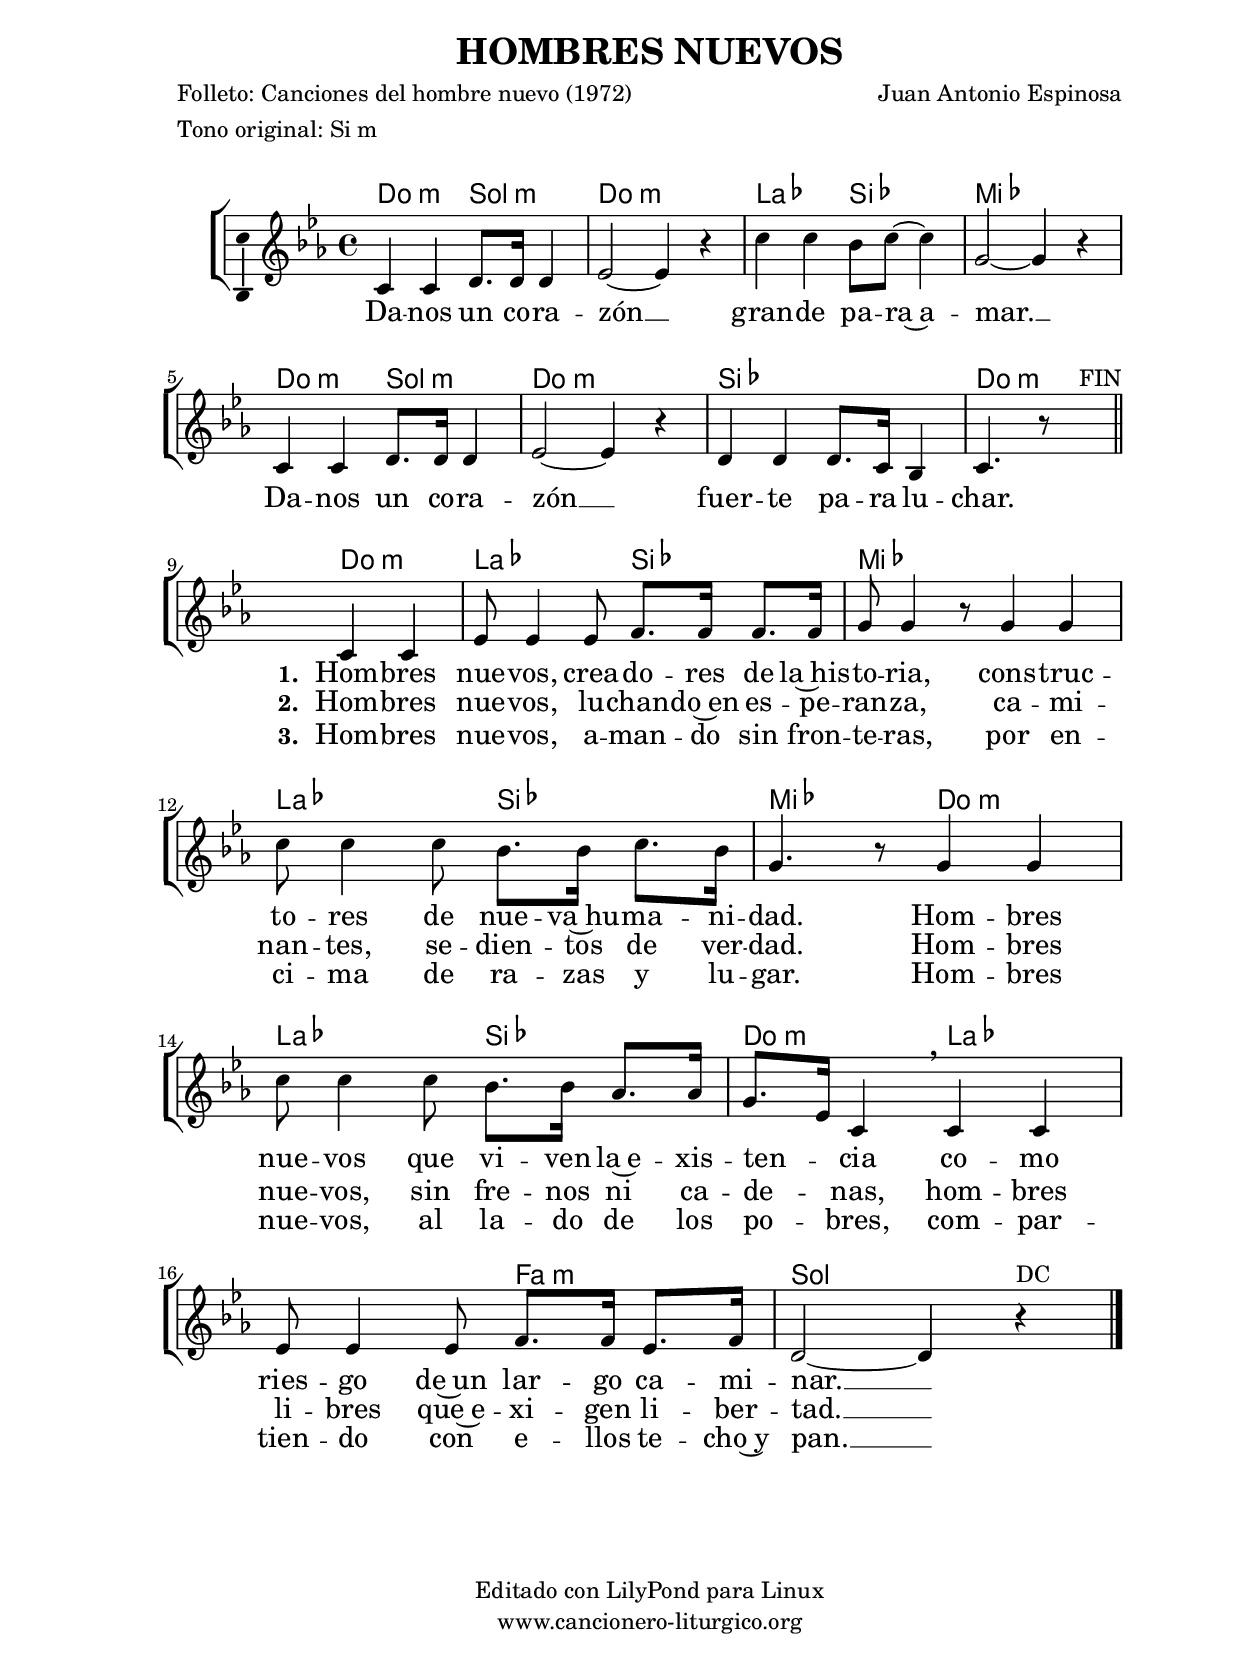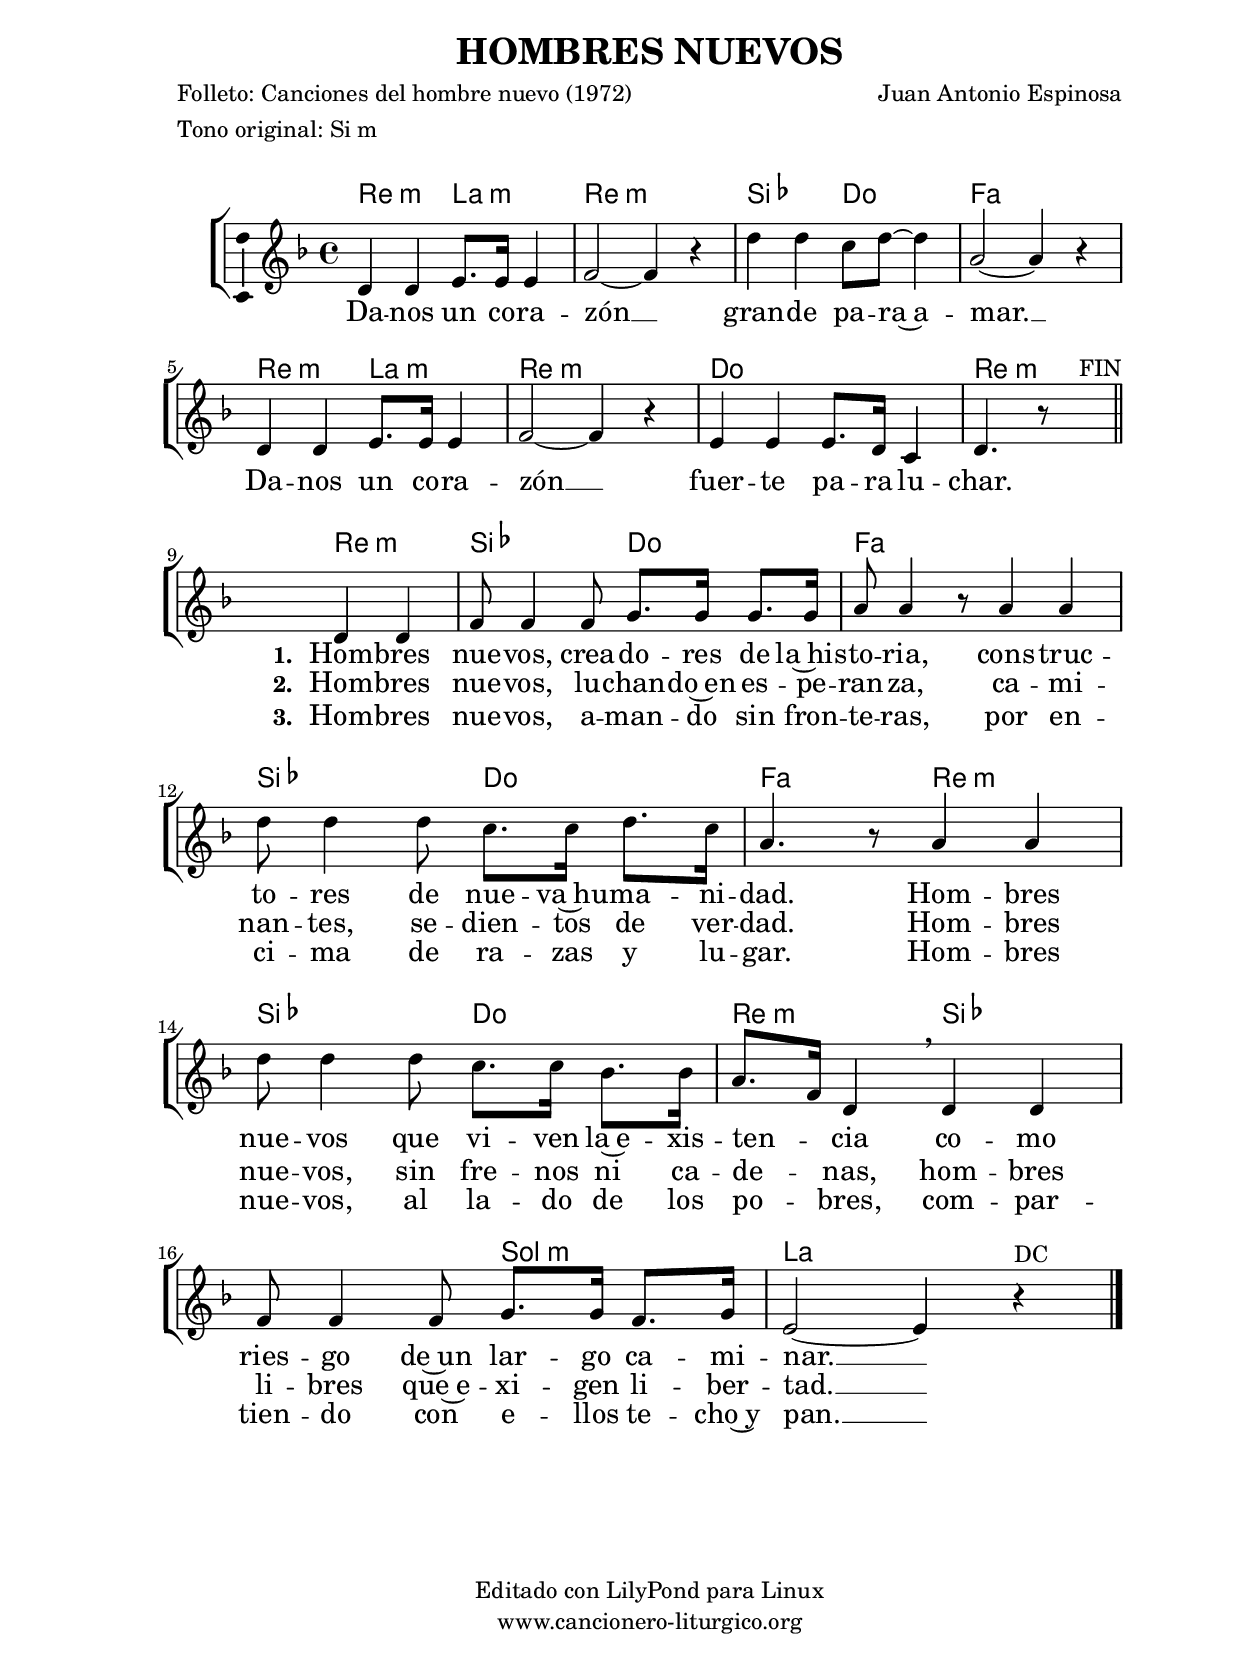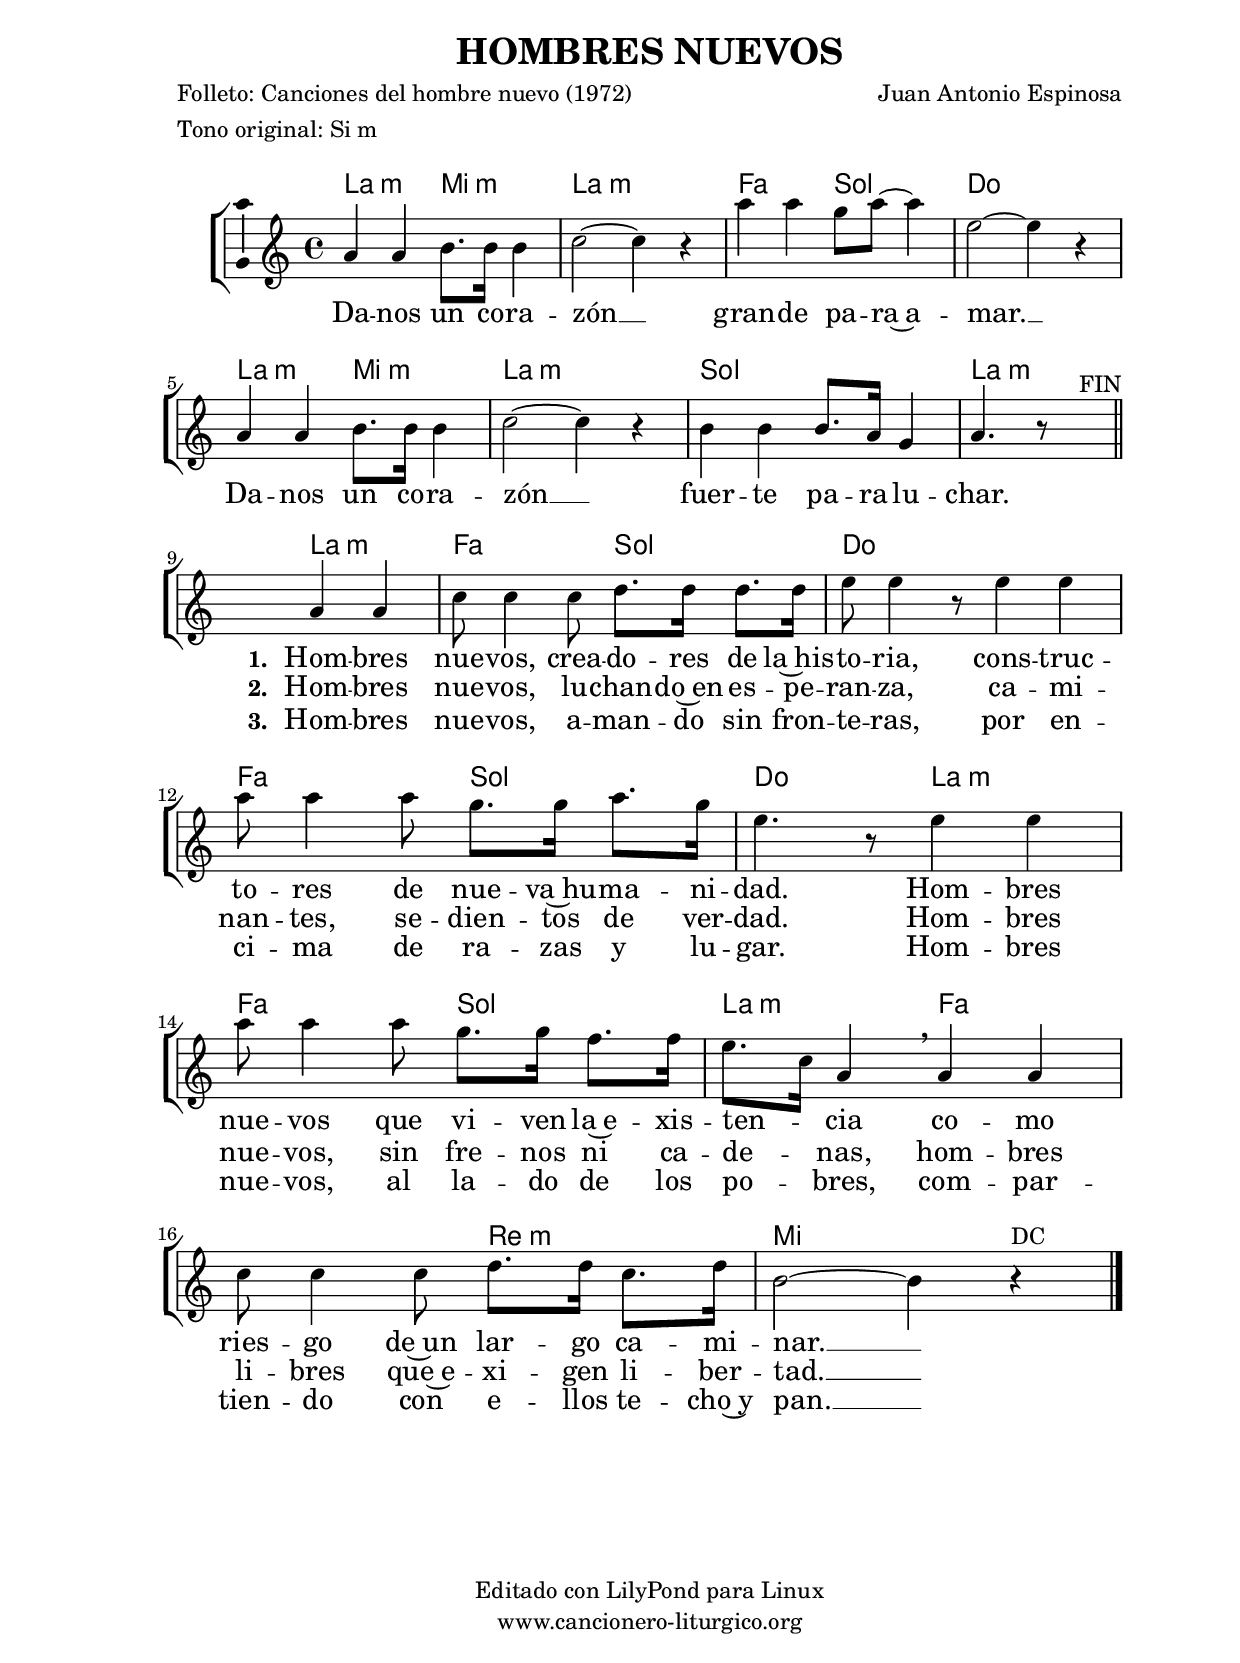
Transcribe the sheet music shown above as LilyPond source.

%
%para convertir .midi en .wav:
%timidity filename.midi -Ow -o finename.wav
%
%
%Para convertir de .wav a .mp3:
%lame -h -m j filename.wav
%
%
%para escuchar el midi:
%timidity nombrefichero.midi
%


%versión de lilypond para la que se ha escrito esta partitura:
\version "2.16.0"

	%Tamaño papel
	#(set-default-paper-size "a4")
	%Tamaño partitura
	#(set-global-staff-size 20)
	%No responde al pulsar sobre una nota
	#(ly:set-option 'point-and-click #f)

%parámetros del encabezamiento:
\header {
	title = "HOMBRES NUEVOS"
	subtitle = ""
	composer = "Juan Antonio Espinosa"
	poet = "Folleto: Canciones del hombre nuevo (1972)"
	meter = "Tono original: Si m"
	arranger = ""
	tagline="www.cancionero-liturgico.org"
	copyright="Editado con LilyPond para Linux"
	}

%parámetros asociados al papel:
\paper  {
	oddHeaderMarkup = \markup {\fill-line { \on-the-fly #not-first-page \fromproperty #'header:title \on-the-fly #not-first-page \fromproperty #'header:composer }}
	evenHeaderMarkup = \markup {\fill-line { \fromproperty #'header:composer \fromproperty #'header:title }}
	#(set-paper-size "a4")
	print-page-number = ##f
	first-page-number = 1
	print-first-page-number = ##f
%	head-separation = 3.0 \cm
	top-margin = 2.0 \cm
	bottom-margin = 0.5\cm
%%%	bottom-margin = -2.25\cm
	left-margin = 3.0 \cm
	line-width = 16.0 \cm 
	indent = 8\mm
	interscoreline = 2.\mm
	between-system-space = 15\mm
%	para que las partituras no llenen la hoja:
	ragged-bottom = ##t
%	idem para la última hoja:
	ragged-last-bottom = ##f
%	para que las partituras llenen el ancho del papel:
	ragged-last = ##f
	after-title-space = 2.5 \cm
%page-count=1
system-count=6

	%Flexible Vertical Spacing
%	markup-markup-spacing =
%	#'((basic-distance . 15) (minimum-distance . 15) (padding . 3))
	markup-system-spacing =
	#'((basic-distance . 15) (minimum-distance . 15) (padding . 3))
	system-system-spacing =
	#'((basic-distance . 15) (minimum-distance . 15) (padding . 3))
	score-system-spacing =
	#'((basic-distance . 15) (minimum-distance . 15) (padding . 5))
%	top-system-spacing = % header
%	#'((basic-distance . 8) (minimum-distance . 0) (padding . 0))
%	top-markup-spacing =
%	#'((basic-distance . 20) (minimum-distance . 20) (padding . 0))
	last-bottom-spacing = % footer
	#'((basic-distance . 5) (minimum-distance . 5) (padding . 0))
%	score-markup-spacing =
%	#'((basic-distance . 16) (minimum-distance . 13) (padding . 0))

	}


%parámetros que afectan a toda la partitura:
global =  {
	%clave de sol (G):
	\clef G
	%armadura:
	\transpose b c
	\key b \minor
	\tempo 4=120
	\set Score.tempoHideNote = ##t
	}


acordes = {
	\italianChords
	\chordmode {
	\transpose b c
{

b2:m fis:m b:m s g a d s
b2:m fis:m b:m s a s b:m s

s2 b:m g a d s g a d b:m g a b:m g s e:m fis s

	}
	}
}

melodia = 

	\transpose b c
{
	\relative c''{
	\time 4/4

b4 b cis8. cis16 cis4
d2~d4 r4
b'4 b a8 b~b4
fis2~fis4 r4

\break

b,4 b cis8. cis16 cis4
d2~d4 r4
cis4 cis cis8. b16 a4
b4. r8 s2^"FIN"

\break
\bar "||"

s2 b4 b
d8 d4 d8 e8. e16 e8. e16
fis8 fis4 r8 fis4 fis
b8 b4 b8 a8. a16 b8. a16
fis4. r8 fis4 fis
b8 b4 b8 a8. a16 g8. g16
fis8. d16 b4 \breathe b4 b
d8 d4 d8 e8. e16 d8. e16
cis2~cis4 r4^"DC"

\bar "|."
	}
	}


texto = \lyricmode {

Da -- nos un co -- ra -- zón __
gran -- de pa -- ra~a -- mar. __
Da -- nos un co -- ra -- zón __
fuer -- te pa -- ra lu -- char.

\set stanza =#"1. " Hom -- bres nue -- vos,
crea -- do -- res de la~his -- to -- ria,
cons -- truc -- to -- res de nue -- va~hu -- ma -- ni -- dad.
Hom -- bres nue -- vos
que vi -- ven la~e -- xis -- ten -- _ cia
co -- mo ries -- go de~un lar -- go ca -- mi -- nar. __

	}

textodos = \lyricmode {

\skip1 \skip1 \skip1 \skip1 \skip1 \skip1
\skip1 \skip1 \skip1 \skip1 \skip1 \skip1
\skip1 \skip1 \skip1 \skip1 \skip1 \skip1
\skip1 \skip1 \skip1 \skip1 \skip1

\set stanza =#"2. " Hom -- bres nue -- vos,
lu -- chan -- do~en es -- pe -- ran -- za,
ca -- mi -- nan -- tes, se -- dien -- tos de ver -- dad.
Hom -- bres nue -- vos,
sin fre -- nos ni ca -- de -- _ nas,
hom -- bres li -- bres que~e -- xi -- gen li -- ber -- tad. __

	}

textotres = \lyricmode {

\skip1 \skip1 \skip1 \skip1 \skip1 \skip1
\skip1 \skip1 \skip1 \skip1 \skip1 \skip1
\skip1 \skip1 \skip1 \skip1 \skip1 \skip1
\skip1 \skip1 \skip1 \skip1 \skip1

\set stanza =#"3. " Hom -- bres nue -- vos,
a -- man -- do sin fron -- te -- ras,
por en -- ci -- ma de ra -- zas y lu -- gar.
Hom -- bres nue -- vos,
al la -- do de los po -- _ bres,
com -- par -- tien -- do con e -- llos te -- cho~y pan. __

	}


acordesStaff = \context ChordNames = acordesStaff <<
	\set chordChanges = ##f
	\acordes
	>>


vozStaff = \context Voice = vozStaff
\with {\consists "Ambitus_engraver"}
<<
%	\set Staff.instrumentName = ""
%	\set Staff.shortInstrumentName = ""
%	\set Staff.midiInstrument = #"clarinet"
%	\set Staff.midiInstrument = #"cello"
%	\set Staff.midiInstrument = #"flute"
	\set Staff.midiInstrument = #"electric guitar (jazz)"
%	\set Staff.midiInstrument = #"english horn"
%	\set Staff.midiInstrument = #"violin"
%	\set Staff.midiInstrument = #"glockenspiel"
	\set Staff.midiMinimumVolume = #0.7
	\set Staff.midiMaximumVolume = #0.9
	\global
	\melodia
	>>


textoStaff = \context Lyrics = textoStaff <<
	\lyricsto vozStaff \texto
	>>

textodosStaff = \context Lyrics = textodosStaff <<
	\lyricsto vozStaff \textodos
	>>

textotresStaff = \context Lyrics = textotresStaff <<
	\lyricsto vozStaff \textotres
	>>

\book {
	\score {
		\context ChoirStaff {
			\override StaffGroup.SystemStartBracket #'collapse-height = #1
			\override Score.SystemStartBar #'collapse-height = #1
			<<
			\acordesStaff
			\vozStaff
			\textoStaff
			\textodosStaff
			\textotresStaff
			>>
			}
		\layout {
	    		\context {
				\Lyrics
				\override LyricText #'font-size = #2
				}
	   		 \context {
				\Score
				\override StaffSymbol #'staff-space = #(magstep +3)
				}
			}
		}
	\score {
		\unfoldRepeats
		\context ChoirStaff {
			<<
			\acordesStaff
			\vozStaff
			>>
			}
		\midi {
	  		\context {
	  			\Score
				tempoWholesPerMinute = #(ly:make-moment 70 4)
				}
			}
		}
	}



#(define output-suffix "C")
\book {
	\score {
		\context ChoirStaff {
			\override StaffGroup.SystemStartBracket #'collapse-height = #1
			\override Score.SystemStartBar #'collapse-height = #1
\transpose c d
			<<
			\acordesStaff
			\vozStaff
			\textoStaff
			\textodosStaff
			\textotresStaff
			>>
			}
		\layout {
	    		\context {
				\Lyrics
				\override LyricText #'font-size = #2
				}
	   		 \context {
				\Score
				\override StaffSymbol #'staff-space = #(magstep +3)
				}
			}
		}
	}

#(define output-suffix "S")
\book {
	\score {
		\context ChoirStaff {
			\override StaffGroup.SystemStartBracket #'collapse-height = #1
			\override Score.SystemStartBar #'collapse-height = #1
\transpose c a
			<<
			\acordesStaff
			\vozStaff
			\textoStaff
			\textodosStaff
			\textotresStaff
			>>
			}
		\layout {
	    		\context {
				\Lyrics
				\override LyricText #'font-size = #2
				}
	   		 \context {
				\Score
				\override StaffSymbol #'staff-space = #(magstep +3)
				}
			}
		}
	}


